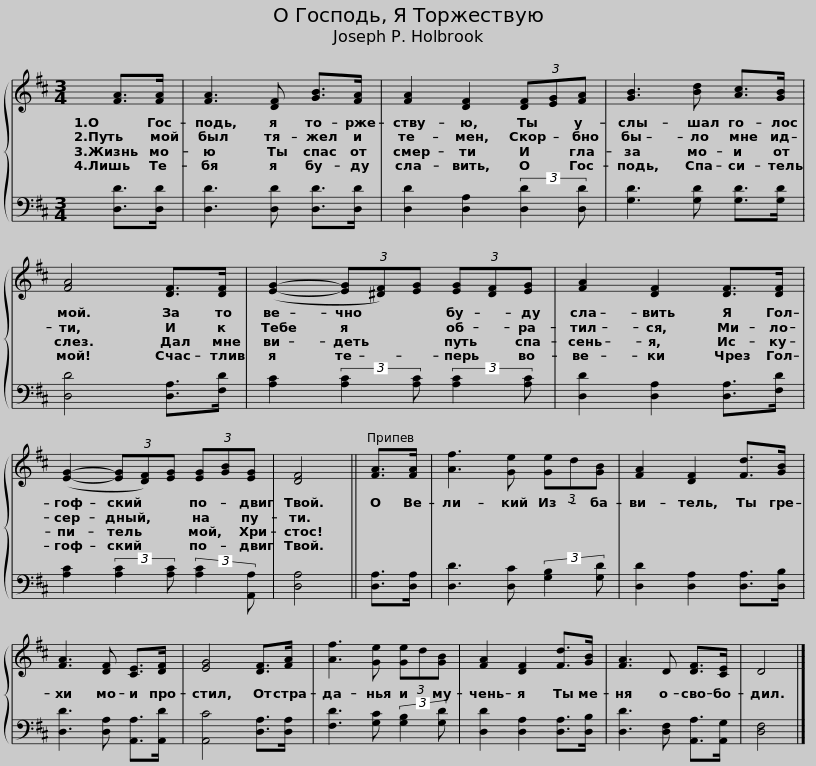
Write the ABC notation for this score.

X:1
%%score { 1 | 2 }
L:1/8
M:3/4
I:linebreak $
K:D
V:1 treble
V:2 bass
V:1
 [FA]>[FA] | [FA]3 [DF] [GB]>[FA] | [FA]2 [DF]2 (3[DF][EG][FA] |$ [GB]3 [Bd] [Ac]>[GB] | [FA]4 [DF]>[DF] | %5
 ([EG]2- (3[EG][^DF])[EG] (3[EG][DF][EG] |$ [FA]2 [DF]2 [DF]>[DF] | ([EG]2- (3[EG][DF])[EG] (3[EG][GB][EG] | [DF]4 ||$ [FA]>[FA] | %10
 [Af]3 [Ge] (3[Ge]d[GB] | [FA]2 [DF]2 [Fd]>[GB] | [FA]3 [DF] [CE]>[DF] |$ [EG]4 [DF]>[FA] | [Af]3 [Ge] (3[Ge]d[GB] | %15
 [FA]2 [DF]2 [Fd]>[GB] | [FA]3 D [DF]>[CE] | D4 |] %18
V:2
 [D,D]>[D,D] | [D,D]3 [D,D] [D,D]>[D,D] | [D,D]2 [D,A,]2 (3:2:2[D,D]2 [D,D] |$ [G,D]3 [G,D] [G,D]>[G,D] | [D,D]4 [D,A,]>[F,D] | %5
 [A,C]2 (3:2:2[A,C]2 [A,C] (3:2:2[A,C]2 [A,C] |$ [D,D]2 [D,A,]2 [D,A,]>[F,D] | [A,C]2 (3:2:2[A,C]2 [A,C] (3:2:2[A,C]2 [A,,A,] | [D,A,]4 ||$ [D,A,]>[D,A,] | %10
 [D,D]3 [D,C] (3:2:2[G,B,]2 [G,D] | [D,D]2 [D,A,]2 [D,A,]>[D,B,] | [D,D]3 [D,A,] [A,,A,]>[A,,D] |$ [A,,C]4 [D,A,]>[D,A,] | [F,D]3 [G,C] (3:2:2[G,B,]2 [G,D] | %15
 [D,D]2 [D,A,]2 [D,A,]>[D,B,] | [D,D]3 [D,F,] [A,,A,]>[A,,G,] | [D,F,]4 |] %18
